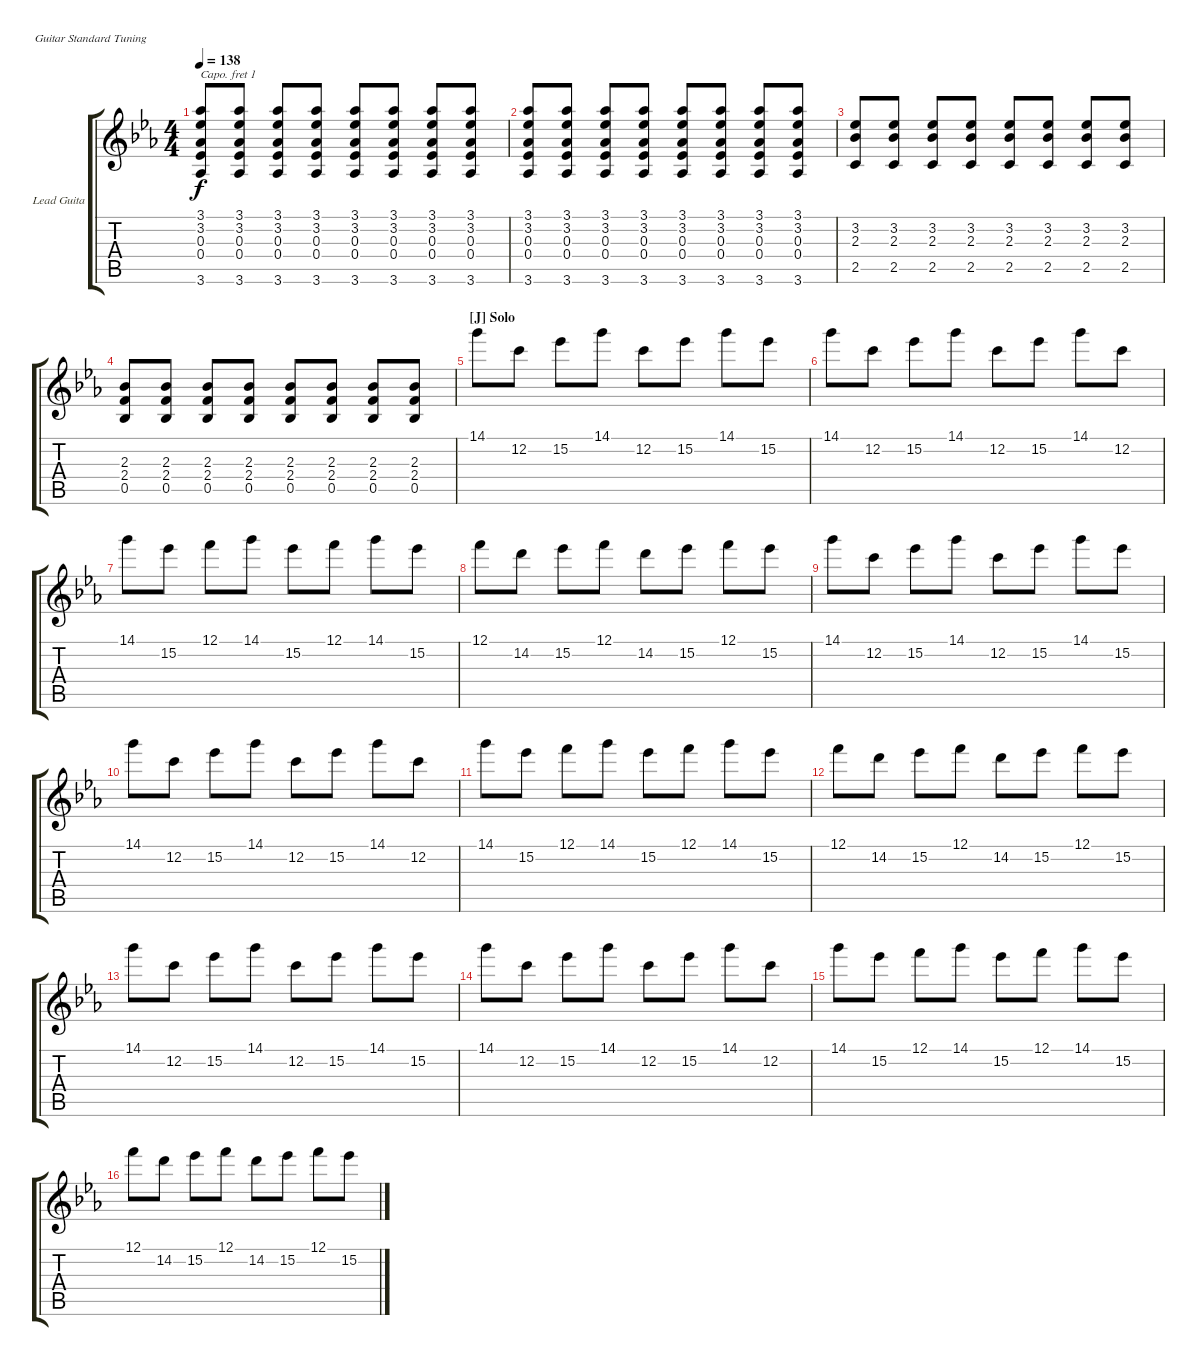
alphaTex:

\defaultSystemsLayout 4
\bracketExtendMode groupsimilarinstruments
\firstSystemTrackNameOrientation horizontal
\otherSystemsTrackNameOrientation horizontal
\track ("Lead Guitar" "Lead Guita") {instrument electricguitarclean}
\staff {score tabs}
\capo 1
\tuning (E4 B3 G3 D3 A2 E2)
\ts (4 4)
\tempo 138
\clef g2
\ks eb
(3.6 0.4 0.3 3.2 3.1).8{dy f} (3.6 0.4 0.3 3.2 3.1).8 (3.6 0.4 0.3 3.2 3.1).8 (3.6 0.4 0.3 3.2 3.1).8 (3.6 0.4 0.3 3.2 3.1).8 (3.6 0.4 0.3 3.2 3.1).8 (3.6 0.4 0.3 3.2 3.1).8 (3.6 0.4 0.3 3.2 3.1).8 |
(3.6 0.4 0.3 3.2 3.1).8 (3.6 0.4 0.3 3.2 3.1).8 (3.6 0.4 0.3 3.2 3.1).8 (3.6 0.4 0.3 3.2 3.1).8 (3.6 0.4 0.3 3.2 3.1).8 (3.6 0.4 0.3 3.2 3.1).8 (3.6 0.4 0.3 3.2 3.1).8 (3.6 0.4 0.3 3.2 3.1).8 |
(2.3 3.2 2.5).8 (2.3 3.2 2.5).8 (2.3 3.2 2.5).8 (2.3 3.2 2.5).8 (2.3 3.2 2.5).8 (2.3 3.2 2.5).8 (2.3 3.2 2.5).8 (2.3 3.2 2.5).8 |
(2.4 2.3 0.5).8 (2.4 2.3 0.5).8 (2.4 2.3 0.5).8 (2.4 2.3 0.5).8 (2.4 2.3 0.5).8 (2.4 2.3 0.5).8 (2.4 2.3 0.5).8 (2.4 2.3 0.5).8 |
\section ("J" "Solo")
14.1.8 12.2.8 15.2.8 14.1.8 12.2.8 15.2.8 14.1.8 15.2.8 |
14.1.8 12.2.8 15.2.8 14.1.8 12.2.8 15.2.8 14.1.8 12.2.8 |
14.1.8 15.2.8 12.1.8 14.1.8 15.2.8 12.1.8 14.1.8 15.2.8 |
12.1.8 14.2.8 15.2.8 12.1.8 14.2.8 15.2.8 12.1.8 15.2.8 |
14.1.8 12.2.8 15.2.8 14.1.8 12.2.8 15.2.8 14.1.8 15.2.8 |
14.1.8 12.2.8 15.2.8 14.1.8 12.2.8 15.2.8 14.1.8 12.2.8 |
14.1.8 15.2.8 12.1.8 14.1.8 15.2.8 12.1.8 14.1.8 15.2.8 |
12.1.8 14.2.8 15.2.8 12.1.8 14.2.8 15.2.8 12.1.8 15.2.8 |
14.1.8 12.2.8 15.2.8 14.1.8 12.2.8 15.2.8 14.1.8 15.2.8 |
14.1.8 12.2.8 15.2.8 14.1.8 12.2.8 15.2.8 14.1.8 12.2.8 |
14.1.8 15.2.8 12.1.8 14.1.8 15.2.8 12.1.8 14.1.8 15.2.8 |
12.1.8 14.2.8 15.2.8 12.1.8 14.2.8 15.2.8 12.1.8 15.2.8
